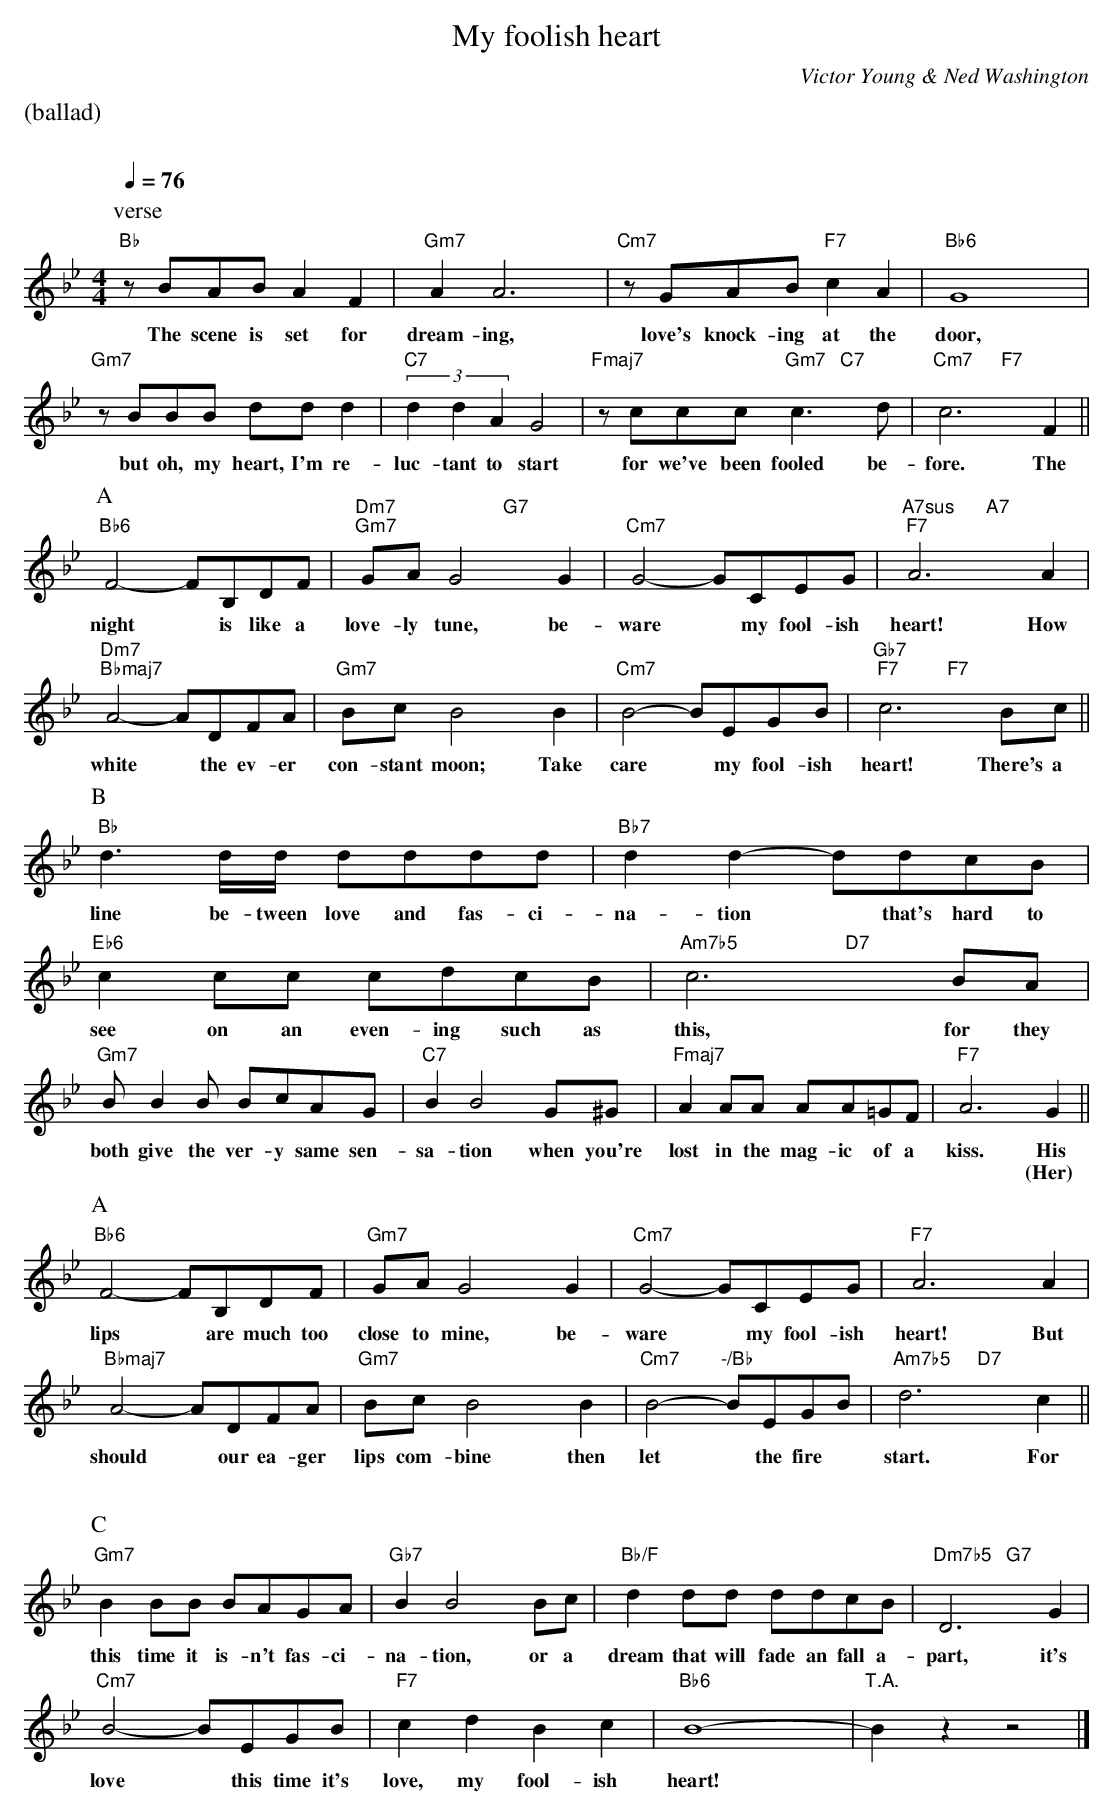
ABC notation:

X:1
T: My foolish heart
M:4/4
L:1/8
C:Victor Young & Ned Washington
Q:1/4=76
%%staves (chords melody)
K:Bb
%%text (ballad)
%%vskip 20
P: verse
V:chords
"Bb"x4 x4 | "Gm7"x4 x4 | "Cm7"x4 "F7"x4 | "Bb6"x4 x4 |
"Gm7"x4 x4 | "C7"x4 x4 | "Fmaj7"x4 "Gm7"x2 "C7"x2 | "Cm7"x4 "F7"x4 ||
V:melody
zBAB A2F2 | A2A6 | zGAB c2A2 | G8 |
w:The scene is set for dream-ing, love's knock-ing at the door,
zBBB ddd2 | (3d2d2A2 G4 | zccc c3d | c6F2 ||
w:but oh, my heart, I'm re-luc-tant to start for we've been fooled be-fore. The
P: A
V:chords
"Bb6"x4 x4 | "Dm7" "Gm7"x4 "G7" " "x4 | "Cm7"x4 x4 | "A7sus" "F7"x4 "A7" " "x4 |
"Dm7" "Bbmaj7"x4 x4 | "Gm7"x4 x4 | "Cm7"x4 x4 | "Gb7" "F7"x4 "F7"x4 ||
V:melody
F4- FB,DF | GAG4G2 | G4- GCEG | A6A2 |
w:night* is like a love-ly tune, be-ware* my fool-ish heart! How
A4- ADFA | BcB4B2 | B4- BEGB | c6Bc ||
w:white* the ev-er con-stant moon; Take care* my fool-ish heart! There's a
P: B
V:chords
"Bb"x4 x4 | "Bb7"x4 x4 | "Eb6"x4 x4 | "Am7b5"x4 "D7"x4 |
"Gm7"x4 x4 | "C7"x4 x4 | "Fmaj7"x4 x4 | "F7"x4 x4 ||
V:melody
d3d/d/ dddd | d2d2- ddcB | c2cc cdcB | c6BA |
w:line be-tween love and fas-ci-na-tion* that's hard to see on an even-ing such as this, for they
BB2B BcAG | B2B4G^G | A2AA AA=GF | A6G2 ||
w:both give the ver-y same sen-sa-tion when you're lost in the mag-ic of a kiss. His
w:*******************(Her)
P: A
V:chords
"Bb6"x4 x4 | "Gm7"x4 x4 | "Cm7"x4 x4 | "F7"x4 x4 |
"Bbmaj7"x4 x4 | "Gm7"x4 x4 | "Cm7"x4 "-/Bb"x4 | "Am7b5"x4 "D7"x4 ||
V:melody
F4- FB,DF | GAG4G2 | G4- GCEG | A6A2 |
w:lips* are much too close to mine, be-ware* my fool-ish heart! But
A4- ADFA | BcB4B2 | B4- BEGB | d6c2 ||
w:should* our ea-ger lips com-bine then let* the fire* start. For
P: C
V:chords
"Gm7"x4 x4 | "Gb7"x4 x4 | "Bb/F"x4 x4 | "Dm7b5"x4 "G7"x4 |
"Cm7"x4 x4 | "F7"x4 x4 | "Bb6"x4 x4 | "T.A."x4 x4 |]
V:melody
B2BB BAGA | B2B4Bc | d2dd ddcB | D6G2 |
w:this time it is-n't fas-ci-na-tion, or a dream that will fade an fall a-part, it's
B4- BEGB | c2d2B2c2 | B8- | B2z2 z4 |]
w:love* this time it's love, my fool-ish heart!*
